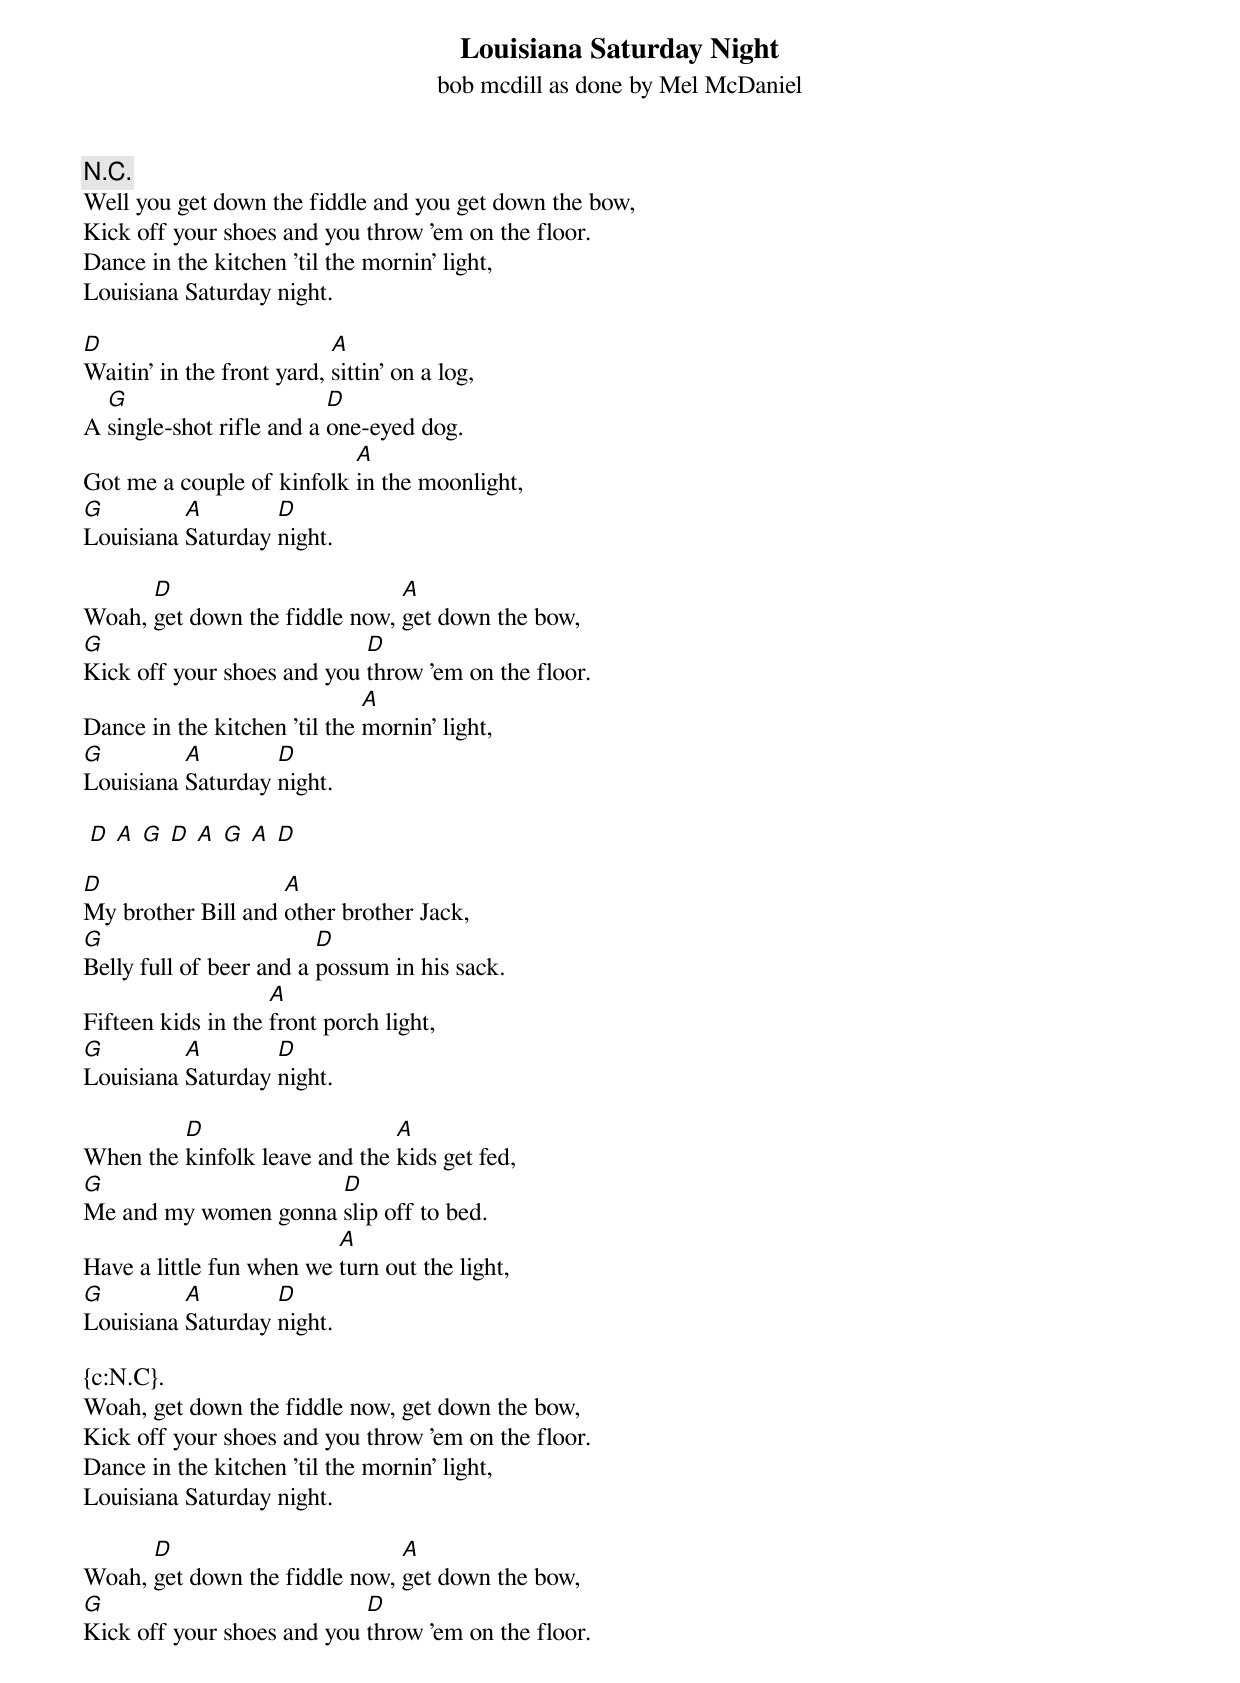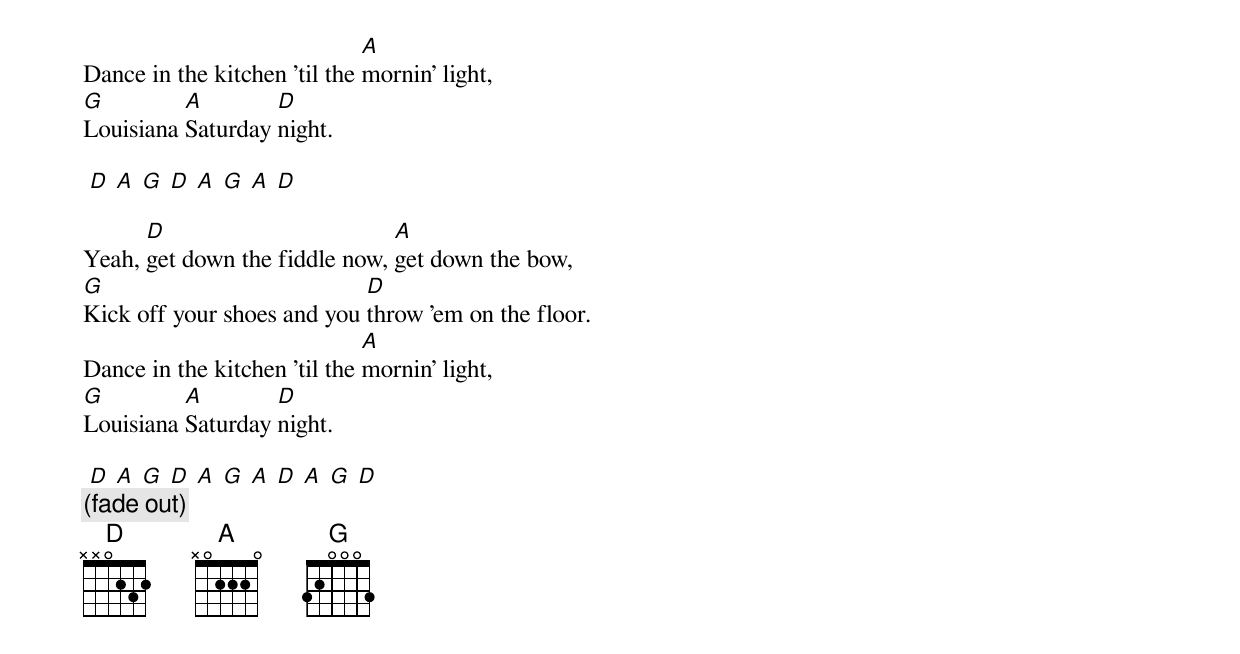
{title: Louisiana Saturday Night}
{subtitle: bob mcdill as done by Mel McDaniel}

{c:N.C.}
Well you get down the fiddle and you get down the bow,
Kick off your shoes and you throw 'em on the floor.
Dance in the kitchen 'til the mornin' light,
Louisiana Saturday night.

[D]Waitin' in the front yard, [A]sittin' on a log,
A [G]single-shot rifle and a [D]one-eyed dog.
Got me a couple of kinfolk [A]in the moonlight,
[G]Louisiana [A]Saturday [D]night.

Woah, [D]get down the fiddle now, [A]get down the bow,
[G]Kick off your shoes and you [D]throw 'em on the floor.
Dance in the kitchen 'til the [A]mornin' light,
[G]Louisiana [A]Saturday [D]night.

 [D] [A] [G] [D] [A] [G] [A] [D]

[D]My brother Bill and [A]other brother Jack,
[G]Belly full of beer and a [D]possum in his sack.
Fifteen kids in the [A]front porch light,
[G]Louisiana [A]Saturday [D]night.

When the [D]kinfolk leave and the [A]kids get fed,
[G]Me and my women gonna [D]slip off to bed.
Have a little fun when we [A]turn out the light,
[G]Louisiana [A]Saturday [D]night.

{c:N.C}.
Woah, get down the fiddle now, get down the bow,
Kick off your shoes and you throw 'em on the floor.
Dance in the kitchen 'til the mornin' light,
Louisiana Saturday night.

Woah, [D]get down the fiddle now, [A]get down the bow,
[G]Kick off your shoes and you [D]throw 'em on the floor.
Dance in the kitchen 'til the [A]mornin' light,
[G]Louisiana [A]Saturday [D]night.

 [D] [A] [G] [D] [A] [G] [A] [D]

Yeah, [D]get down the fiddle now, [A]get down the bow,
[G]Kick off your shoes and you [D]throw 'em on the floor.
Dance in the kitchen 'til the [A]mornin' light,
[G]Louisiana [A]Saturday [D]night.

 [D] [A] [G] [D] [A] [G] [A] [D] [A] [G] [D]
{c:(fade out)}
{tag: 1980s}
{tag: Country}
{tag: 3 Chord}
